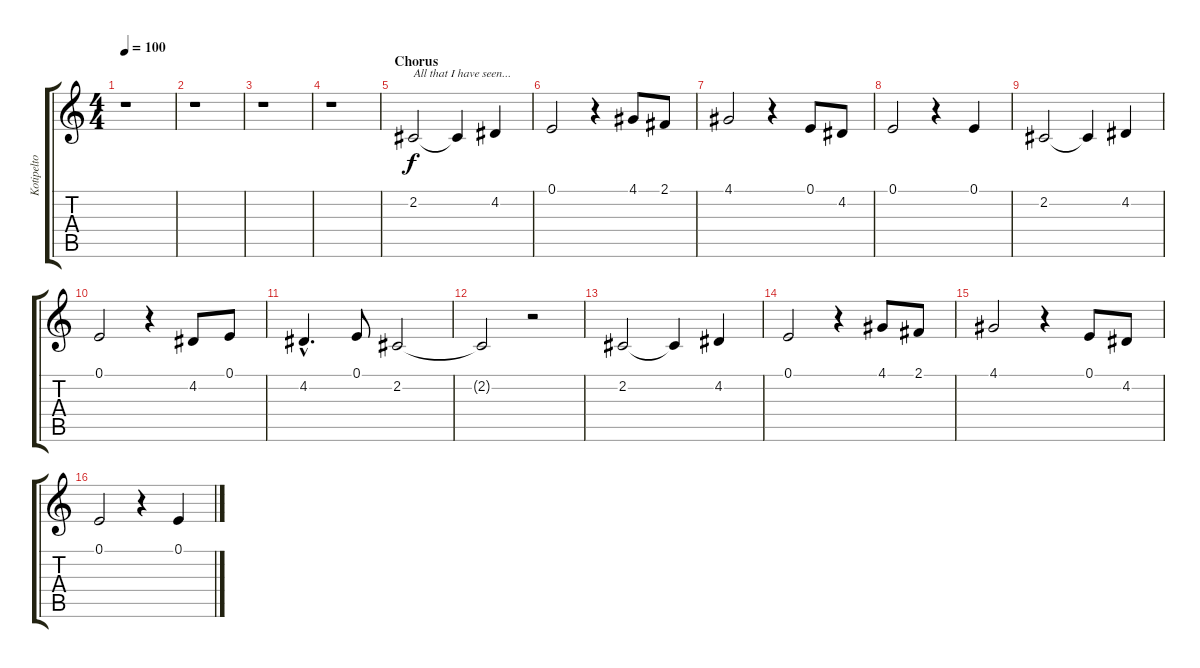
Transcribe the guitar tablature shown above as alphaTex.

\track ("Kotipelto" "Kotipelto") {instrument altosax}
\staff {score tabs}
\tuning (E4 B3 G3 D3 A2 E2) {hide}
\ts (4 4)
\tempo 100
\clef g2
\ks c
r.1{dy f} |
r.1 |
r.1 |
r.1 |
\section ("" "Chorus")
2.2.2{txt "All that I have seen..."} 2.2{t}.4 4.2.4 |
0.1.2 r.4 4.1.8 2.1.8 |
4.1.2 r.4 0.1.8 4.2.8 |
0.1.2 r.4 0.1.4 |
2.2.2 2.2{t}.4 4.2.4 |
0.1.2 r.4 4.2.8 0.1.8 |
4.2{hac}.4{d} 0.1.8 2.2.2 |
2.2{t}.2 r.2 |
2.2.2 2.2{t}.4 4.2.4 |
0.1.2 r.4 4.1.8 2.1.8 |
4.1.2 r.4 0.1.8 4.2.8 |
0.1.2 r.4 0.1.4
